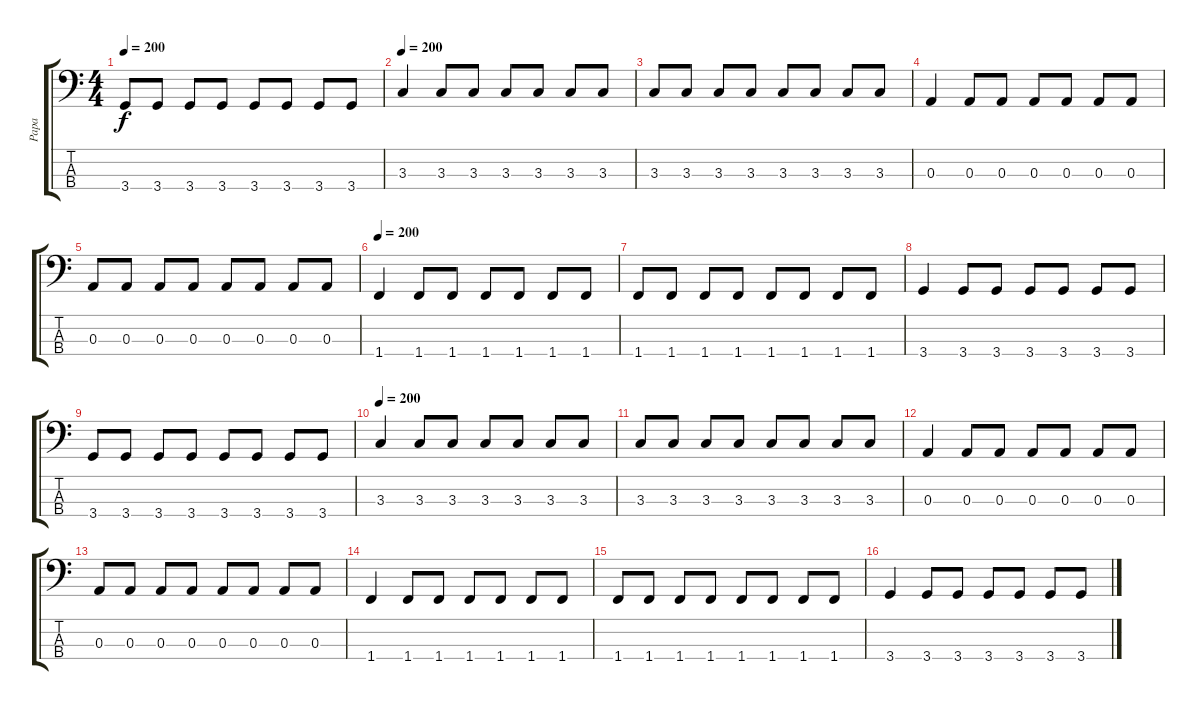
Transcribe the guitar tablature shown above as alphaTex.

\track ("Papa" "Papa") {instrument electricbasspick}
\staff {score tabs}
\tuning (G2 D2 A1 E1) {hide}
\ts (4 4)
\tempo 200
\clef f4
\ks c
3.4.8{dy f} 3.4.8 3.4.8 3.4.8 3.4.8 3.4.8 3.4.8 3.4.8 |
\tempo 200
3.3.4 3.3.8 3.3.8 3.3.8 3.3.8 3.3.8 3.3.8 |
3.3.8 3.3.8 3.3.8 3.3.8 3.3.8 3.3.8 3.3.8 3.3.8 |
0.3.4 0.3.8 0.3.8 0.3.8 0.3.8 0.3.8 0.3.8 |
0.3.8 0.3.8 0.3.8 0.3.8 0.3.8 0.3.8 0.3.8 0.3.8 |
\tempo 200
1.4.4 1.4.8 1.4.8 1.4.8 1.4.8 1.4.8 1.4.8 |
1.4.8 1.4.8 1.4.8 1.4.8 1.4.8 1.4.8 1.4.8 1.4.8 |
3.4.4 3.4.8 3.4.8 3.4.8 3.4.8 3.4.8 3.4.8 |
3.4.8 3.4.8 3.4.8 3.4.8 3.4.8 3.4.8 3.4.8 3.4.8 |
\tempo 200
3.3.4 3.3.8 3.3.8 3.3.8 3.3.8 3.3.8 3.3.8 |
3.3.8 3.3.8 3.3.8 3.3.8 3.3.8 3.3.8 3.3.8 3.3.8 |
0.3.4 0.3.8 0.3.8 0.3.8 0.3.8 0.3.8 0.3.8 |
0.3.8 0.3.8 0.3.8 0.3.8 0.3.8 0.3.8 0.3.8 0.3.8 |
1.4.4 1.4.8 1.4.8 1.4.8 1.4.8 1.4.8 1.4.8 |
1.4.8 1.4.8 1.4.8 1.4.8 1.4.8 1.4.8 1.4.8 1.4.8 |
3.4.4 3.4.8 3.4.8 3.4.8 3.4.8 3.4.8 3.4.8
